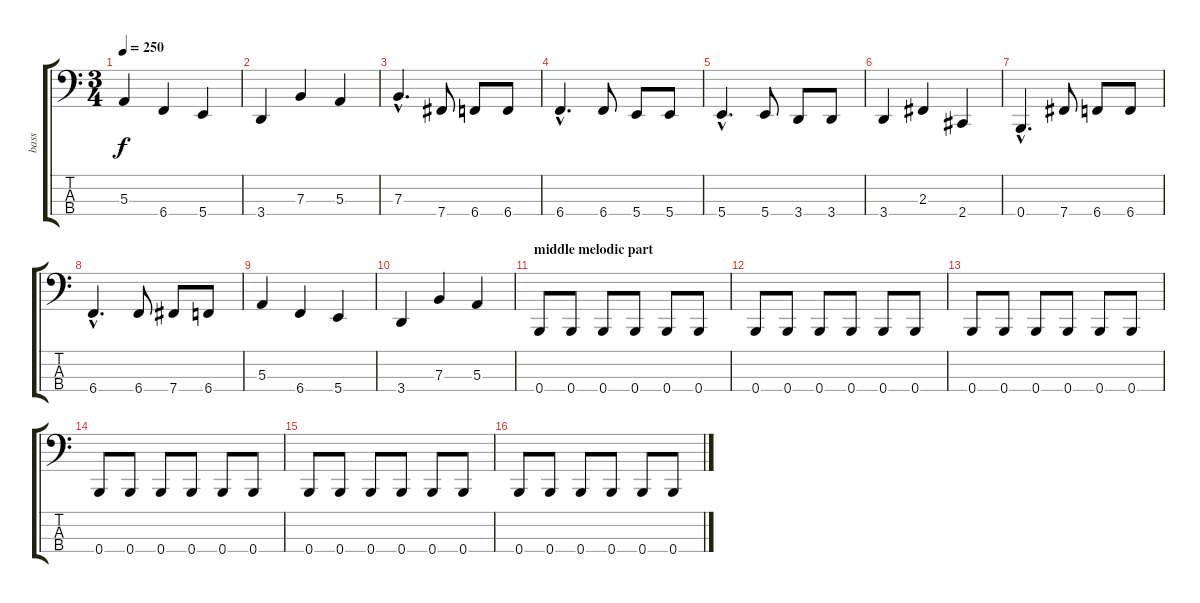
\track ("bass" "bass") {instrument electricbassfinger}
\staff {score tabs}
\tuning (D2 A1 E1 B0) {hide}
\ts (3 4)
\tempo 250
\clef f4
\ks c
5.3.4{dy f} 6.4.4 5.4.4 |
3.4.4 7.3.4 5.3.4 |
7.3{hac}.4{d} 7.4.8 6.4.8 6.4.8 |
6.4{hac}.4{d} 6.4.8 5.4.8 5.4.8 |
5.4{hac}.4{d} 5.4.8 3.4.8 3.4.8 |
3.4.4 2.3.4 2.4.4 |
0.4{hac}.4{d} 7.4.8 6.4.8 6.4.8 |
6.4{hac}.4{d} 6.4.8 7.4.8 6.4.8 |
5.3.4 6.4.4 5.4.4 |
3.4.4 7.3.4 5.3.4 |
\section ("" "middle melodic part")
0.4.8 0.4.8 0.4.8 0.4.8 0.4.8 0.4.8 |
0.4.8 0.4.8 0.4.8 0.4.8 0.4.8 0.4.8 |
0.4.8 0.4.8 0.4.8 0.4.8 0.4.8 0.4.8 |
0.4.8 0.4.8 0.4.8 0.4.8 0.4.8 0.4.8 |
0.4.8 0.4.8 0.4.8 0.4.8 0.4.8 0.4.8 |
0.4.8 0.4.8 0.4.8 0.4.8 0.4.8 0.4.8
